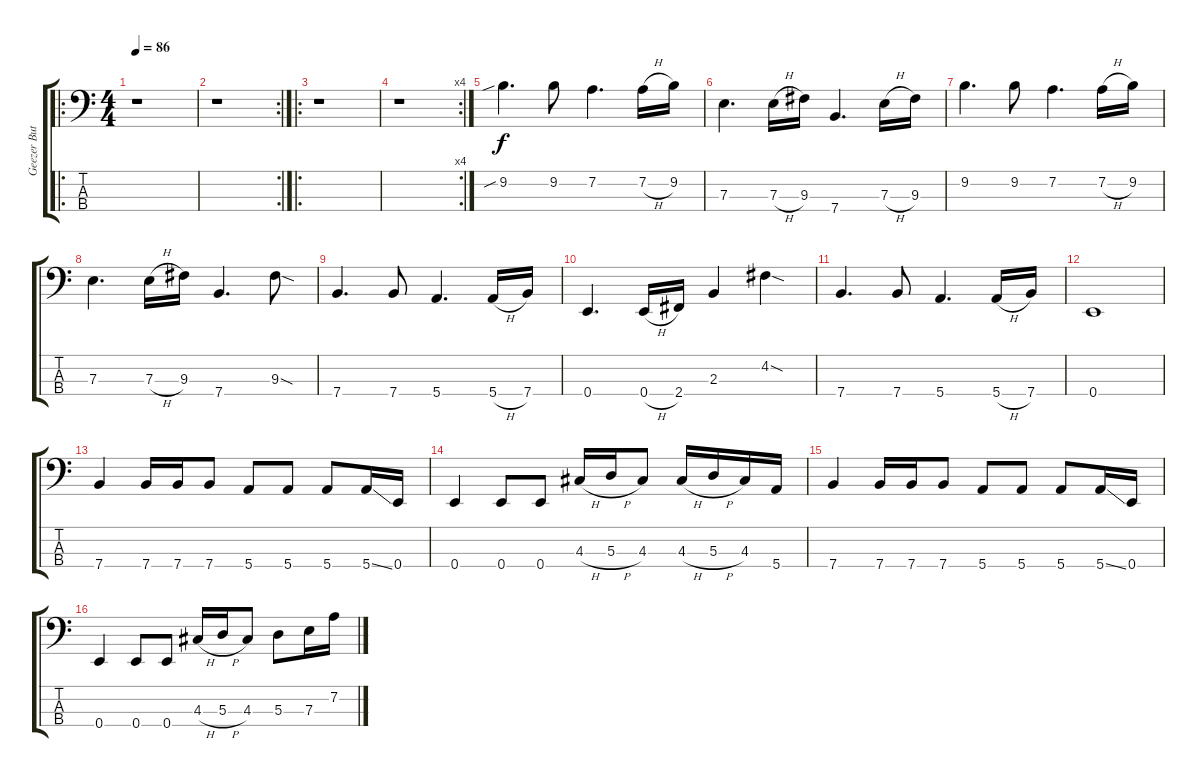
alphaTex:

\track ("Geezer Butler" "Geezer But") {instrument electricbassfinger}
\staff {score tabs}
\tuning (G2 D2 A1 E1) {hide}
\ro
\ts (4 4)
\tempo 86
\clef f4
\ks c
r.1{dy f instrument electricbassfinger} |
\rc 2
r.1 |
\ro
r.1 |
\rc 4
r.1 |
9.2{sib}.4{d} 9.2.8 7.2.4{d} 7.2{h}.16 9.2.16 |
7.3.4{d} 7.3{h}.16 9.3.16 7.4.4{d} 7.3{h}.16 9.3.16 |
9.2.4{d} 9.2.8 7.2.4{d} 7.2{h}.16 9.2.16 |
7.3.4{d} 7.3{h}.16 9.3.16 7.4.4{d} 9.3{sod}.8 |
7.4.4{d} 7.4.8 5.4.4{d} 5.4{h}.16 7.4.16 |
0.4.4{d} 0.4{h}.16 2.4.16 2.3.4 4.2{sod}.4 |
7.4.4{d} 7.4.8 5.4.4{d} 5.4{h}.16 7.4.16 |
0.4.1 |
7.4.4 7.4.16 7.4.16 7.4.8 5.4.8 5.4.8 5.4.8 5.4{ss}.16 0.4.16 |
0.4.4 0.4.8 0.4.8 4.3{h}.16 5.3{h}.16 4.3.8 4.3{h}.16 5.3{h}.16 4.3.16 5.4.16 |
7.4.4 7.4.16 7.4.16 7.4.8 5.4.8 5.4.8 5.4.8 5.4{ss}.16 0.4.16 |
0.4.4 0.4.8 0.4.8 4.3{h}.16 5.3{h}.16 4.3.8 5.3.8 7.3.16 7.2.16
